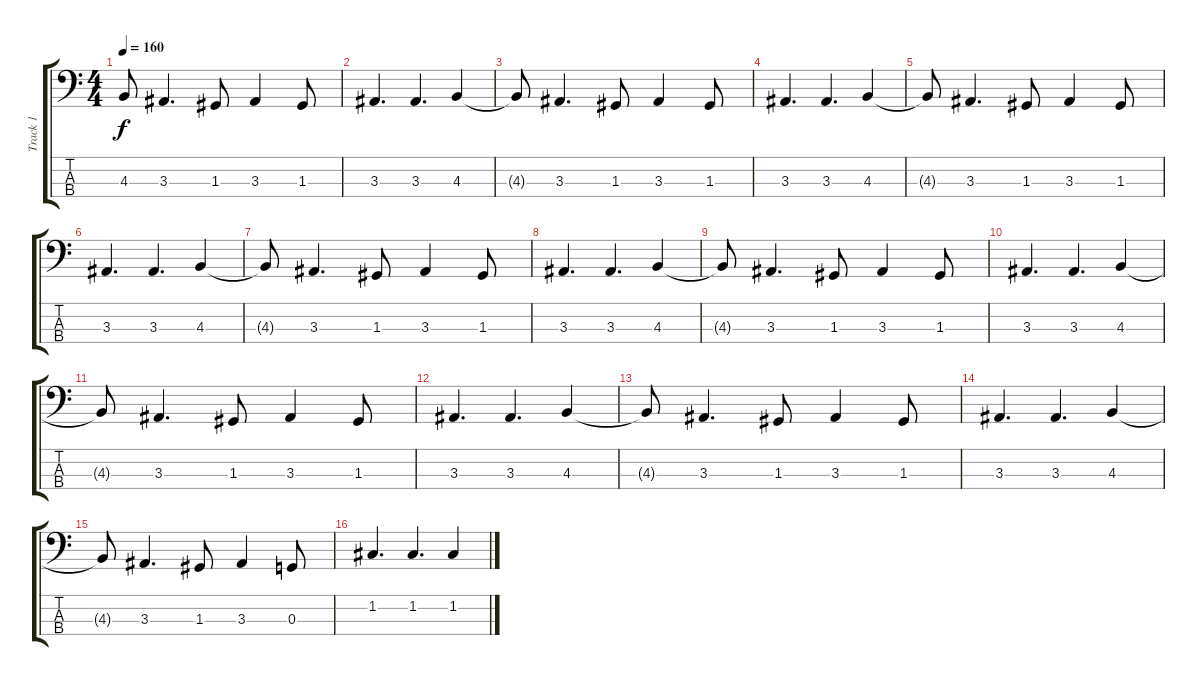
\track ("Track 1" "Track 1") {instrument electricbassfinger}
\staff {score tabs}
\tuning (F2 C2 G1 C1) {hide}
\ts (4 4)
\tempo 160
\clef f4
\ks c
4.3{t}.8{dy f} 3.3.4{d} 1.3.8 3.3.4 1.3.8 |
3.3.4{d} 3.3.4{d} 4.3.4 |
4.3{t}.8 3.3.4{d} 1.3.8 3.3.4 1.3.8 |
3.3.4{d} 3.3.4{d} 4.3.4 |
4.3{t}.8 3.3.4{d} 1.3.8 3.3.4 1.3.8 |
3.3.4{d} 3.3.4{d} 4.3.4 |
4.3{t}.8 3.3.4{d} 1.3.8 3.3.4 1.3.8 |
3.3.4{d} 3.3.4{d} 4.3.4 |
4.3{t}.8 3.3.4{d} 1.3.8 3.3.4 1.3.8 |
3.3.4{d} 3.3.4{d} 4.3.4 |
4.3{t}.8 3.3.4{d} 1.3.8 3.3.4 1.3.8 |
3.3.4{d} 3.3.4{d} 4.3.4 |
4.3{t}.8 3.3.4{d} 1.3.8 3.3.4 1.3.8 |
3.3.4{d} 3.3.4{d} 4.3.4 |
4.3{t}.8 3.3.4{d} 1.3.8 3.3.4 0.3.8 |
1.2.4{d} 1.2.4{d} 1.2.4
